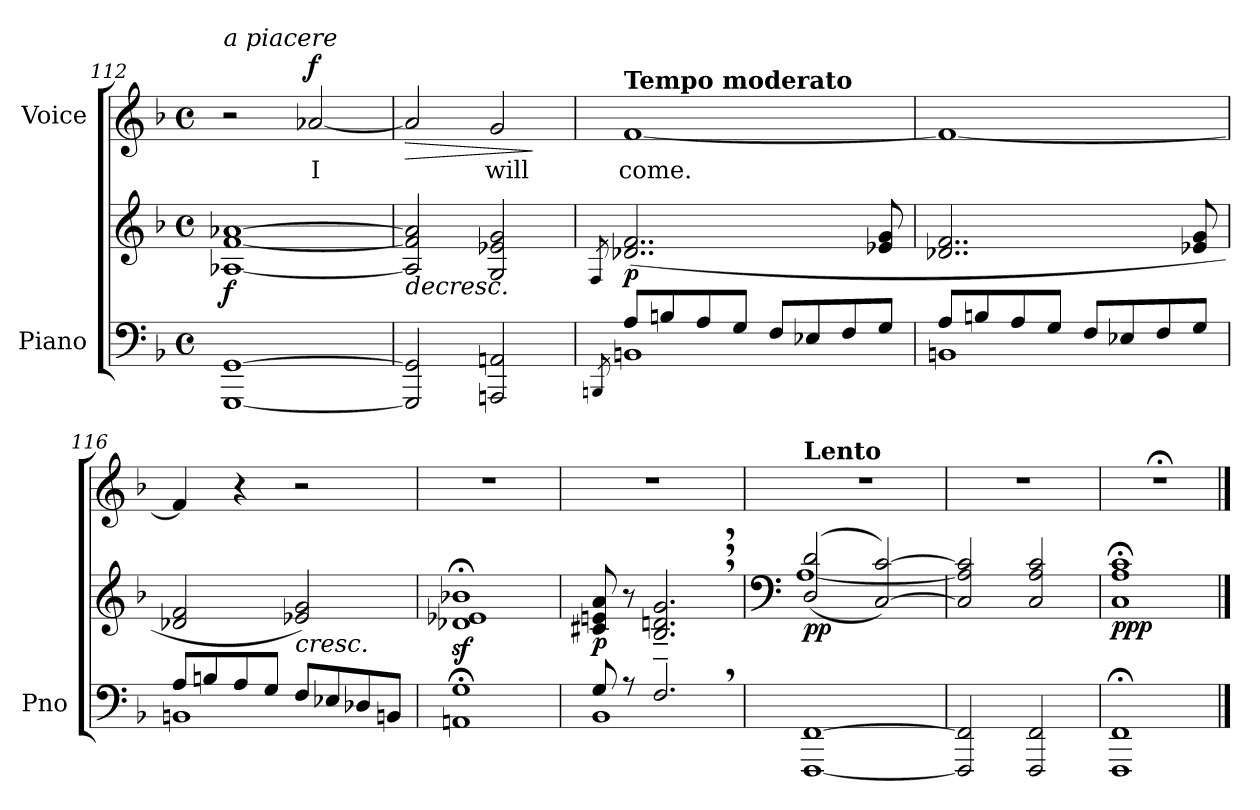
**kern	**kern	**dynam	**kern	**text	**dynam
*part2	*part2	*part2	*part1	*part1	*part1
*staff3	*staff2	*staff2/3	*staff1	*staff1	*staff1
*I"Piano	*	*	*I"Voice	*	*
*I'Pno	*	*	*	*	*
*clefF4	*clefG2	*	*clefG2	*	*
*k[b-]	*k[b-]	*	*k[b-]	*	*
*M4/4	*M4/4	*	*M4/4	*	*
*met(c)	*met(c)	*	*met(c)	*	*
=112	=112	=112	=112	=112	=112
!	!	!	!LO:TX:i:t=a piacere	!	!
!	!	!LO:DY:b	!	!	!
[1GGG [1GG	[1A-X [1f [1a-X	f	2r	.	.
!	!	!	!	!	!LO:DY:a
.	.	.	[2a-X/	I	f
=113	=113	=113	=113	=113	=113
!	!	!LO:HP:b	!	!	!LO:HP:b
2GGG/] 2GG/]	2A-/] 2f/] 2a-/]	>	2a-/]	.	>
2AAAn/ 2AAn/	2G/ 2e-X/ 2g/	.	2g/	will	.
.	.	.	.	.	]
=114	=114	=114	=114	=114	=114
*^	*	*	*	*	*
.	8qBBBn/	8qF/	.	.	.	.
*	*	*	*	*^	*	*
!	!	!	!	!LO:TX:a:B:t=Tempo moderato	!	!	!
!	!	!	!LO:DY:b	!	!	!	!
8A/L	1BBn	(2..d-X/ 2..f/	p	[1f	2ryy	come.	.
8Bn/	.	.	.	.	.	.	.
8A/	.	.	.	.	.	.	.
8G/J	.	.	.	.	.	.	.
8F/L	.	.	.	.	2ryy	.	.
8E-X/	.	.	.	.	.	.	.
8F/	.	.	.	.	.	.	.
8G/J	.	8e-X/ 8g/	.	.	.	.	.
*	*	*	*	*v	*v	*	*
=115	=115	=115	=115	=115	=115	=115
8A/L	1BBn	2..d-X/ 2..f/	.	1f_	.	.
8Bn/	.	.	.	.	.	.
8A/	.	.	.	.	.	.
8G/J	.	.	.	.	.	.
8F/L	.	.	.	.	.	.
8E-X/	.	.	.	.	.	.
8F/	.	.	.	.	.	.
8G/J	.	8e-X/ 8g/	.	.	.	.
=116	=116	=116	=116	=116	=116	=116
8A/L	1BBn	2d-X/ 2f/	.	4f/]	.	.
8Bn/	.	.	.	.	.	.
8A/	.	.	.	4r	.	.
8G/J	.	.	.	.	.	.
!	!	!	!LO:HP:b	!	!	!
8F/L	.	2e-X/ 2g/)	<	2r	.	.
8E-X/	.	.	.	.	.	.
8D-X/	.	.	.	.	.	.
8BBn/J	.	.	.	.	.	.
*v	*v	*	*	*	*	*
.	.	]	.	.	.
=117	=117	=117	=117	=117	=117
1AAni; 1G;	1d-Xz<;< 1e-Xz<;< 1b-Xz<;<	.	1r	.	.
=118	=118	=118	=118	=118	=118
*^	*	*	*	*	*
!	!	!	!LO:DY:b	!	!	!
8G/	1BB-	8c#X/ 8en/ 8a/	p	1r	.	.
8r	.	8r	.	.	.	.
2.F~,/	.	2.B-/~>, 2.dn/~>, 2.g/~>,	.	.	.	.
*v	*v	*	*	*	*	*
=119	=119	=119	=119	=119	=119
*	*clefF4	*	*	*	*
*	*^	*	*	*	*
!	!	!	!	!LO:TX:a:B:t=Lento	!	!
!	!	!	!LO:DY:b	!	!	!
[1FFF [1FF	((<2D/ 2d/	[1A	pp	1r	.	.
.	[<2C/ [2c/))	.	.	.	.	.
*	*v	*v	*	*	*	*
=120	=120	=120	=120	=120	=120
2FFF/] 2FF/]	2C/] 2A/] 2c/]	.	1r	.	.
2FFF/ 2FF/	2C/ 2A/ 2c/	.	.	.	.
.	.	[	.	.	.
=121	=121	=121	=121	=121	=121
!	!	!LO:DY:b	!	!	!
1FFF; 1FF;	1C;< 1A;< 1c;<	ppp	1r;<	.	.
==	==	==	==	==	==
*-	*-	*-	*-	*-	*-
